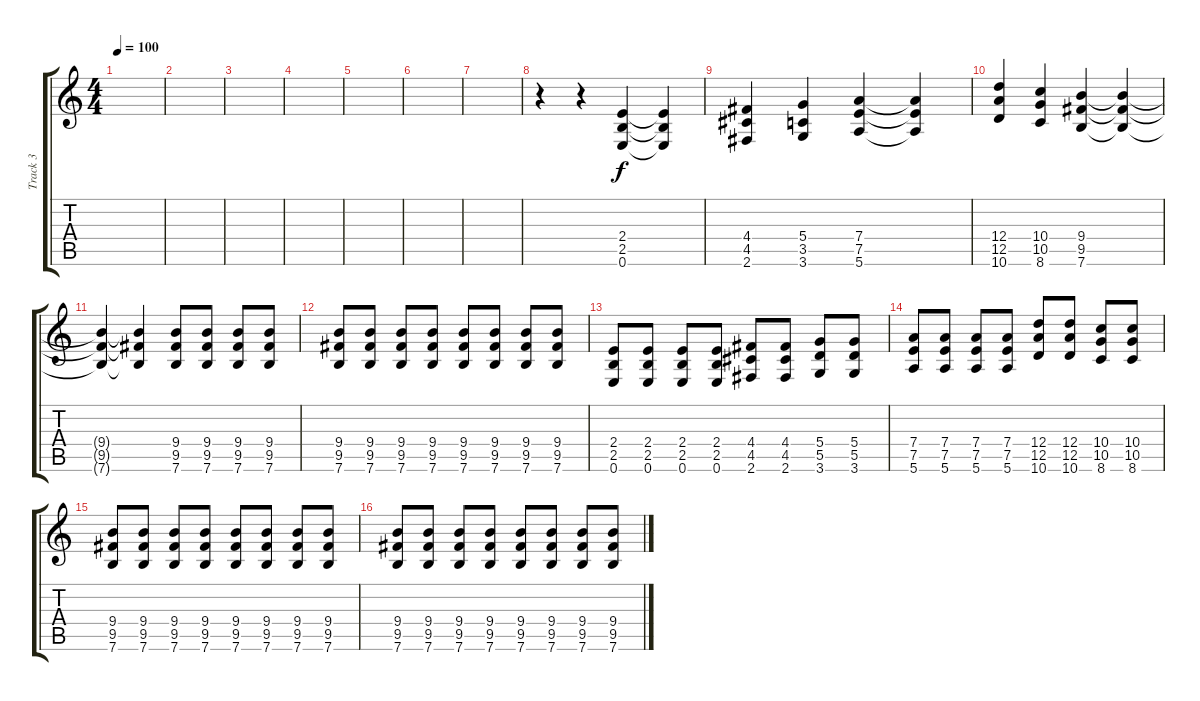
\track ("Track 3" "Track 3") {instrument distortionguitar}
\staff {score tabs}
\tuning (E4 B3 G3 D3 A2 E2) {hide}
\ts (4 4)
\tempo 100
\clef g2
\ks c
|
|
|
|
|
|
|
r.4 r.4 (2.4 2.5 0.6).4 (2.4{t} 2.5{t} 0.6{t}).4 |
(4.4 4.5 2.6).4 (5.4 3.5 3.6).4 (7.4 7.5 5.6).4 (7.4{t} 7.5{t} 5.6{t}).4 |
(12.4 12.5 10.6).4 (10.4 10.5 8.6).4 (9.4 9.5 7.6).4 (9.4{t} 9.5{t} 7.6{t}).4 |
(9.4{t} 9.5{t} 7.6{t}).4 (9.4{t} 9.5{t} 7.6{t}).4{volume 10} (9.4 9.5 7.6).8{volume 13} (9.4 9.5 7.6).8 (9.4 9.5 7.6).8 (9.4 9.5 7.6).8 |
(9.4 9.5 7.6).8{volume 16} (9.4 9.5 7.6).8 (9.4 9.5 7.6).8 (9.4 9.5 7.6).8 (9.4 9.5 7.6).8 (9.4 9.5 7.6).8 (9.4 9.5 7.6).8 (9.4 9.5 7.6).8 |
(2.4 2.5 0.6).8 (2.4 2.5 0.6).8 (2.4 2.5 0.6).8 (2.4 2.5 0.6).8 (4.4 4.5 2.6).8 (4.4 4.5 2.6).8 (5.4 5.5 3.6).8 (5.4 5.5 3.6).8 |
(7.4 7.5 5.6).8 (7.4 7.5 5.6).8 (7.4 7.5 5.6).8 (7.4 7.5 5.6).8 (12.4 12.5 10.6).8 (12.4 12.5 10.6).8 (10.4 10.5 8.6).8 (10.4 10.5 8.6).8 |
(9.4 9.5 7.6).8 (9.4 9.5 7.6).8 (9.4 9.5 7.6).8 (9.4 9.5 7.6).8 (9.4 9.5 7.6).8 (9.4 9.5 7.6).8 (9.4 9.5 7.6).8 (9.4 9.5 7.6).8 |
(9.4 9.5 7.6).8 (9.4 9.5 7.6).8 (9.4 9.5 7.6).8 (9.4 9.5 7.6).8 (9.4 9.5 7.6).8 (9.4 9.5 7.6).8 (9.4 9.5 7.6).8 (9.4 9.5 7.6).8
